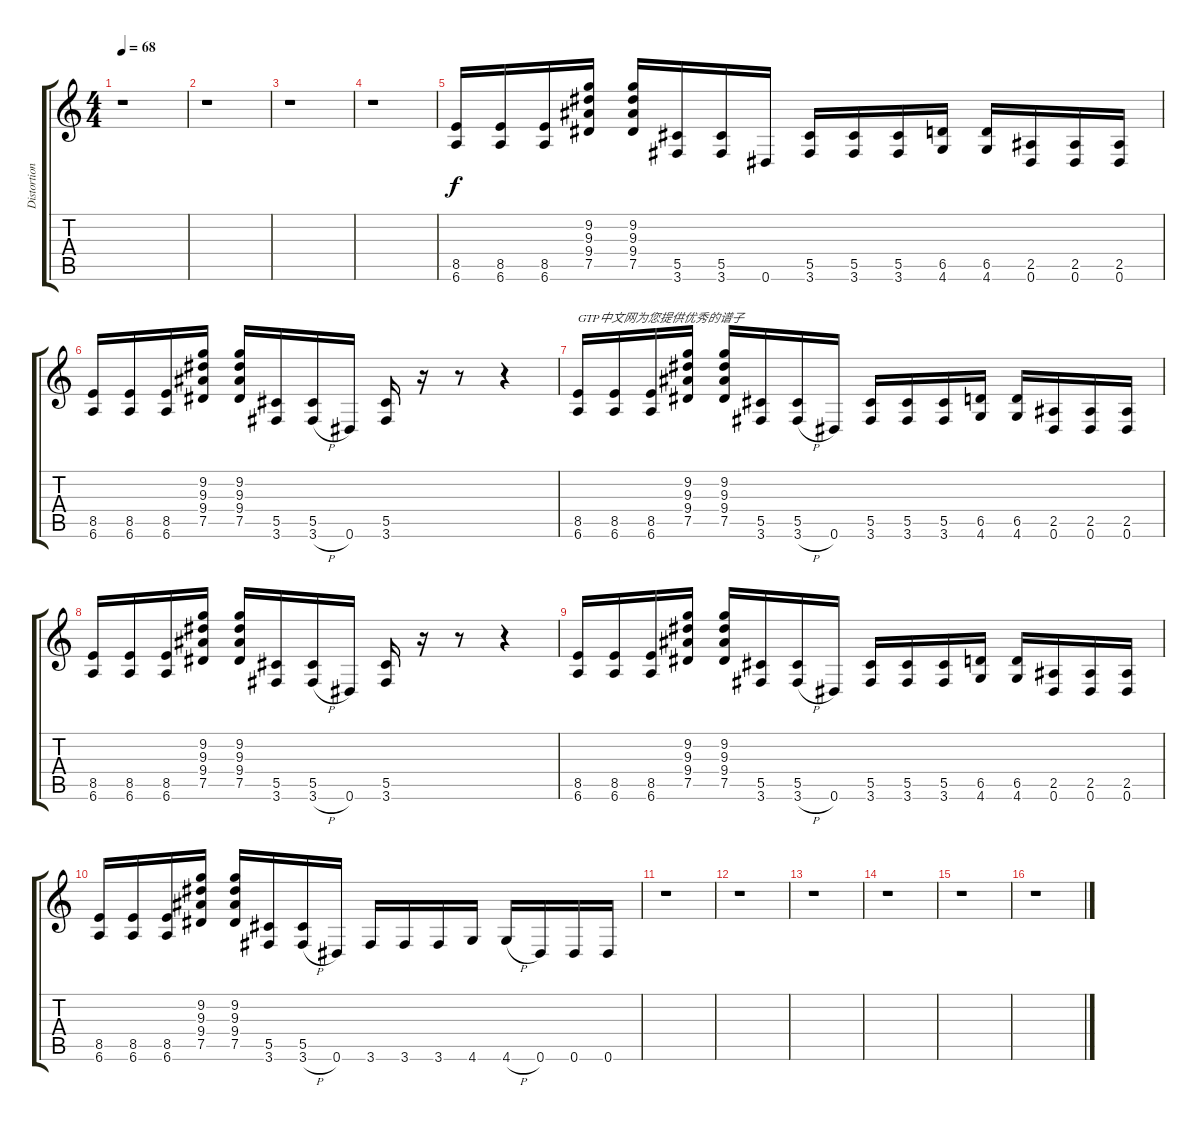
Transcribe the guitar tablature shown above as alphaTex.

\track ("Distortion Guitar" "Distortion") {instrument distortionguitar}
\staff {score tabs}
\tuning (Eb4 Bb3 Gb3 Db3 Ab2 Eb2) {hide}
\ts (4 4)
\tempo 68
\clef g2
\ks c
r.1{dy f instrument distortionguitar} |
r.1 |
r.1 |
r.1 |
(8.5 6.6).16 (8.5 6.6).16 (8.5 6.6).16 (9.2 9.3 9.4 7.5).16 (9.2 9.3 9.4 7.5).16 (5.5 3.6).16 (5.5 3.6).16 0.6.16 (5.5 3.6).16 (5.5 3.6).16 (5.5 3.6).16 (6.5 4.6).16 (6.5 4.6).16 (2.5 0.6).16 (2.5 0.6).16 (2.5 0.6).16 |
(8.5 6.6).16 (8.5 6.6).16 (8.5 6.6).16 (9.2 9.3 9.4 7.5).16 (9.2 9.3 9.4 7.5).16 (5.5 3.6).16 (5.5 3.6{h}).16 0.6.16 (5.5 3.6).16 r.16 r.8 r.4 |
(8.5 6.6).16{txt "GTP中文网为您提供优秀的谱子"} (8.5 6.6).16 (8.5 6.6).16 (9.2 9.3 9.4 7.5).16 (9.2 9.3 9.4 7.5).16 (5.5 3.6).16 (5.5 3.6{h}).16 0.6.16 (5.5 3.6).16 (5.5 3.6).16 (5.5 3.6).16 (6.5 4.6).16 (6.5 4.6).16 (2.5 0.6).16 (2.5 0.6).16 (2.5 0.6).16 |
(8.5 6.6).16 (8.5 6.6).16 (8.5 6.6).16 (9.2 9.3 9.4 7.5).16 (9.2 9.3 9.4 7.5).16 (5.5 3.6).16 (5.5 3.6{h}).16 0.6.16 (5.5 3.6).16 r.16 r.8 r.4 |
(8.5 6.6).16 (8.5 6.6).16 (8.5 6.6).16 (9.2 9.3 9.4 7.5).16 (9.2 9.3 9.4 7.5).16 (5.5 3.6).16 (5.5 3.6{h}).16 0.6.16 (5.5 3.6).16 (5.5 3.6).16 (5.5 3.6).16 (6.5 4.6).16 (6.5 4.6).16 (2.5 0.6).16 (2.5 0.6).16 (2.5 0.6).16 |
(8.5 6.6).16 (8.5 6.6).16 (8.5 6.6).16 (9.2 9.3 9.4 7.5).16 (9.2 9.3 9.4 7.5).16 (5.5 3.6).16 (5.5 3.6{h}).16 0.6.16 3.6.16 3.6.16 3.6.16 4.6.16 4.6{h}.16 0.6.16 0.6.16 0.6.16 |
r.1 |
r.1 |
r.1 |
r.1 |
r.1 |
r.1
